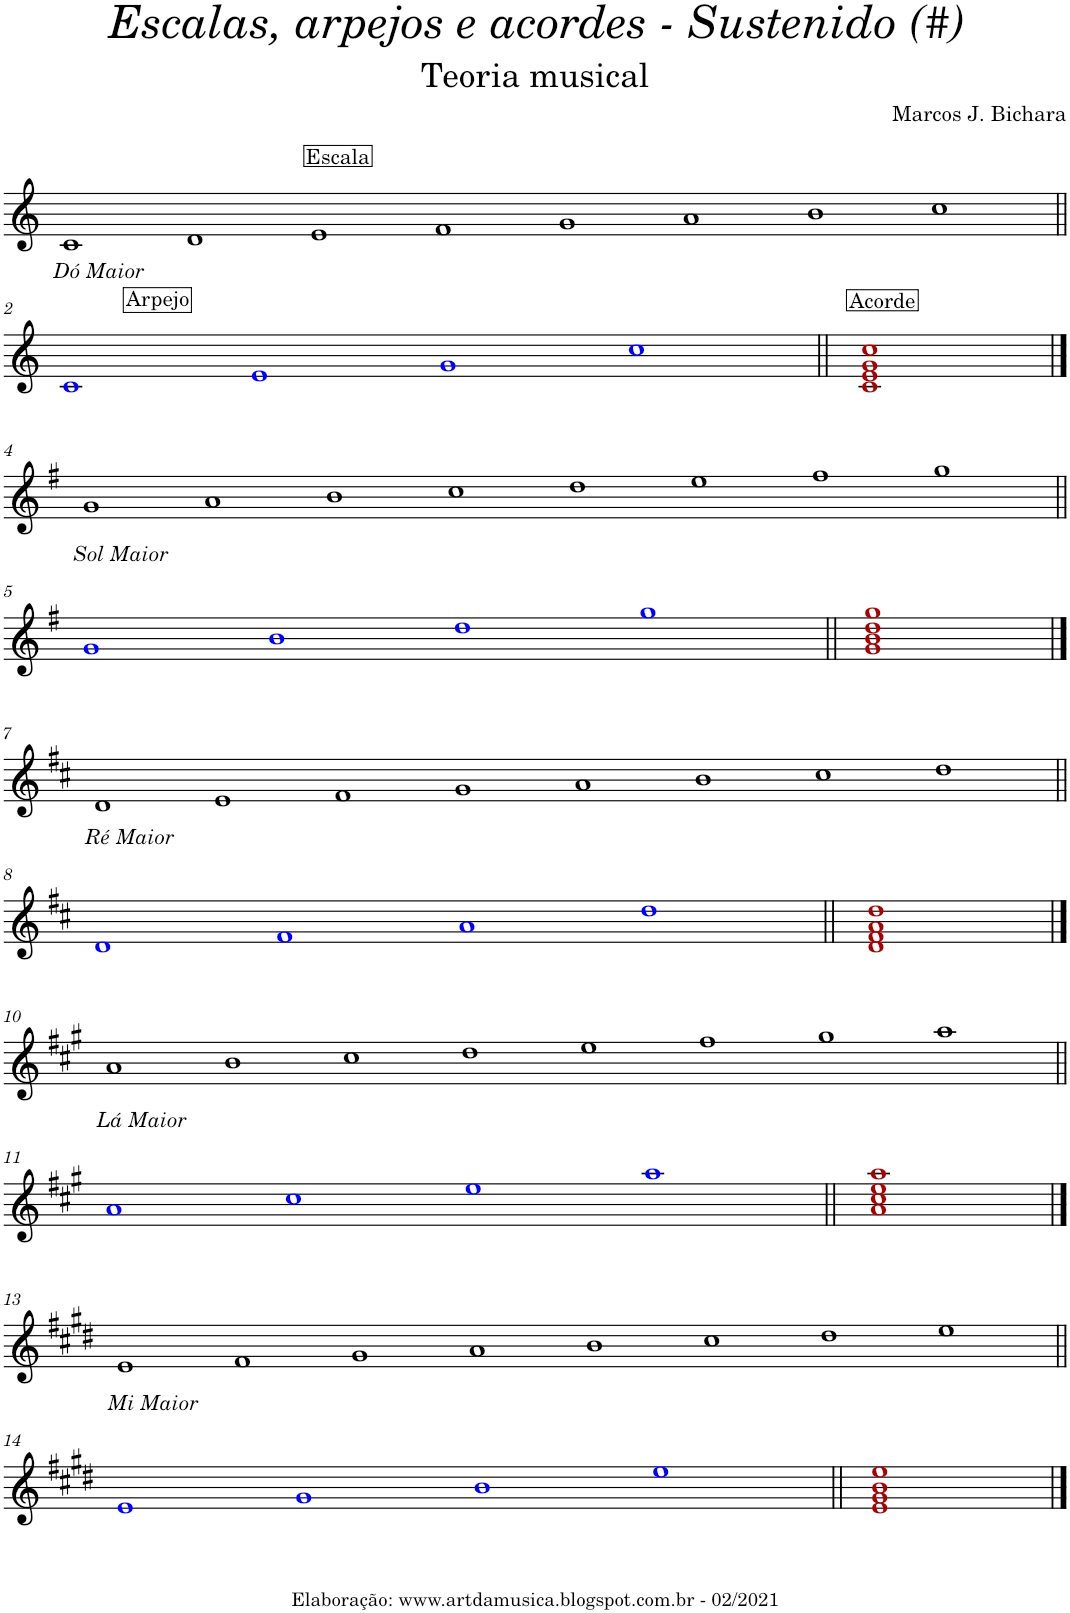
**kern
*part1
*staff1
*I"Flauta Transversal
*I'Fl.
*clefG2
*k[]
*M8/1
=1
!LO:TX:a:t=Escala
!LO:TX:b:i:t=Dó Maior
1c
1d
1e
1f
1g
1a
1b
1cc
!!LO:LB:g=z
=2||
!LO:TX:a:t=Arpejo
1ci
1ei
1gi
1cci
=3||
!LO:TX:a:t=Acorde
1cj 1ej 1gj 1ccj
!!LO:LB:g=z
==4
*k[f#]
!LO:TX:b:i:t=Sol Maior
1g
1a
1b
1cc
1dd
1ee
1ff#
1gg
!!LO:LB:g=z
=5||
1gi
1bi
1ddi
1ggi
=6||
1gj 1bj 1ddj 1ggj
!!LO:LB:g=z
==7
*k[f#c#]
!LO:TX:b:i:t=Ré Maior
1d
1e
1f#
1g
1a
1b
1cc#
1dd
!!LO:LB:g=z
=8||
1di
1f#i
1ai
1ddi
=9||
1dj 1f#j 1aj 1ddj
!!LO:LB:g=z
==10
*k[f#c#g#]
!LO:TX:b:i:t=Lá Maior
1a
1b
1cc#
1dd
1ee
1ff#
1gg#
1aa
!!LO:LB:g=z
=11||
1ai
1cc#i
1eei
1aai
=12||
1aj 1cc#j 1eej 1aaj
!!LO:LB:g=z
==13
*k[f#c#g#d#]
!LO:TX:b:i:t=Mi Maior
1e
1f#
1g#
1a
1b
1cc#
1dd#
1ee
!!LO:LB:g=z
=14||
1ei
1g#i
1bi
1eei
=15||
1ej 1g#j 1bj 1eej
==
*-
